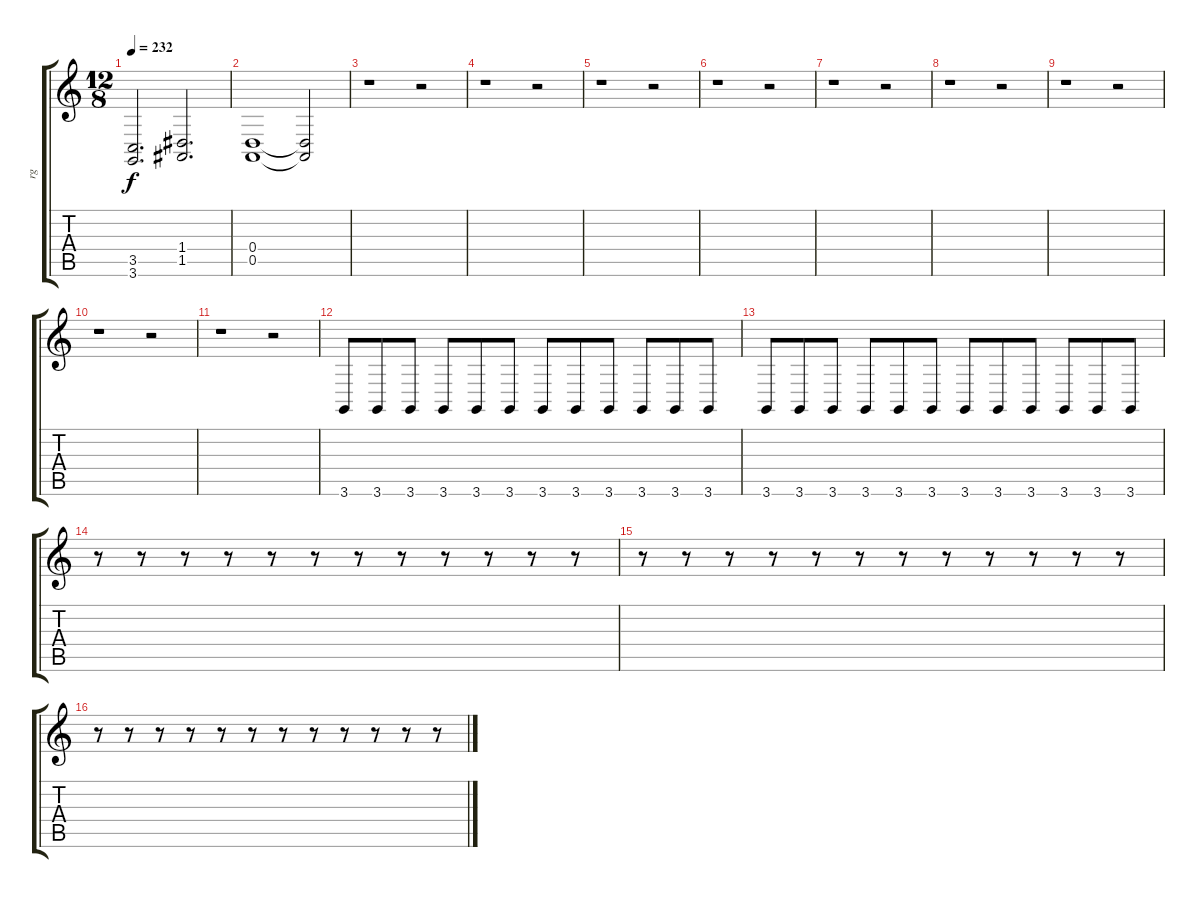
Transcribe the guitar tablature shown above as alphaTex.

\track ("rg" "rg") {instrument lead5charang}
\staff {score tabs}
\tuning (E4 B3 G3 D3 A2 E2) {hide}
\ts (12 8)
\tempo 232
\clef g2
\ks c
(3.5 3.6).2{d dy f} (1.4 1.5).2{d} |
(0.4 0.5).1 (0.4{t} 0.5{t}).2 |
r.1 r.2 |
r.1 r.2 |
r.1 r.2 |
r.1 r.2 |
r.1 r.2 |
r.1 r.2 |
r.1 r.2 |
r.1 r.2 |
r.1 r.2 |
3.6.8 3.6.8 3.6.8 3.6.8 3.6.8 3.6.8 3.6.8 3.6.8 3.6.8 3.6.8 3.6.8 3.6.8 |
3.6.8 3.6.8 3.6.8 3.6.8 3.6.8 3.6.8 3.6.8 3.6.8 3.6.8 3.6.8 3.6.8 3.6.8 |
r.8 r.8 r.8 r.8 r.8 r.8 r.8 r.8 r.8 r.8 r.8 r.8 |
r.8 r.8 r.8 r.8 r.8 r.8 r.8 r.8 r.8 r.8 r.8 r.8 |
r.8 r.8 r.8 r.8 r.8 r.8 r.8 r.8 r.8 r.8 r.8 r.8
